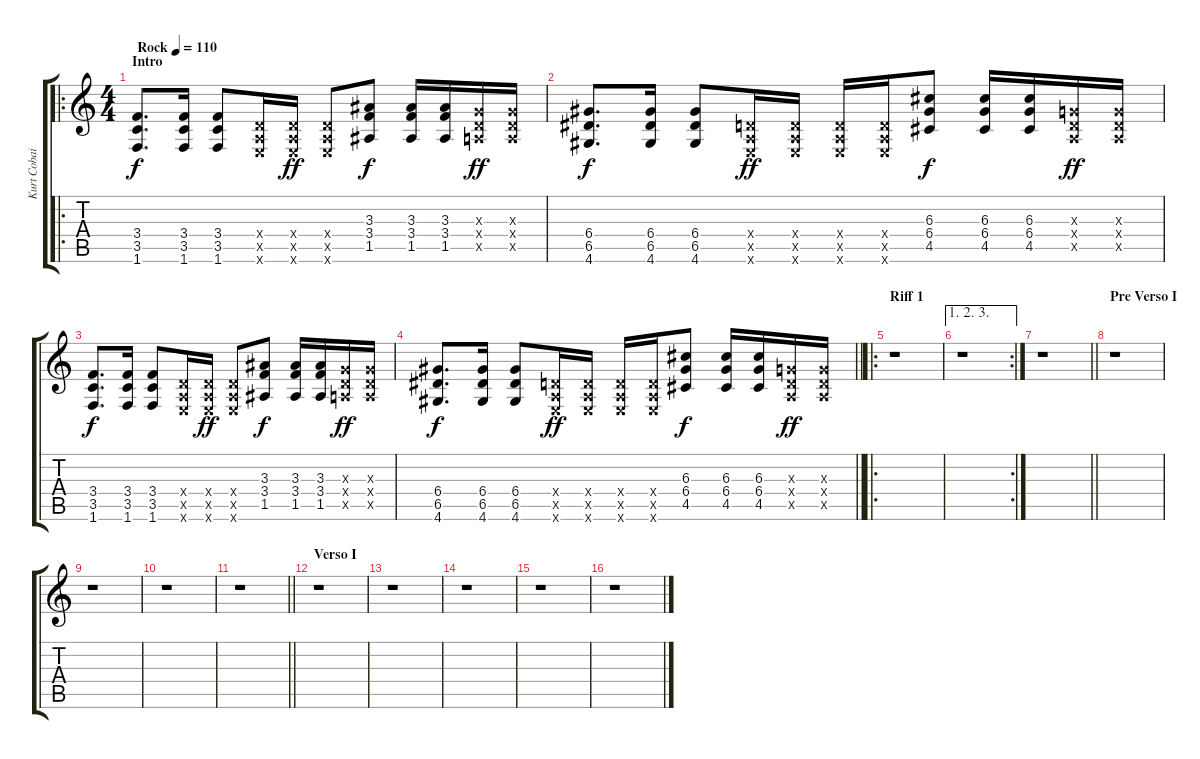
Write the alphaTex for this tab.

\track ("Kurt Cobain (Guitarra 2)" "Kurt Cobai") {instrument electricguitarclean}
\staff {score tabs}
\tuning (E4 B3 G3 D3 A2 E2) {hide}
\ro
\ts (4 4)
\section ("" "Intro")
\tempo (110 "Rock")
\clef g2
\ks c
(3.4 3.5 1.6).8{d dy f instrument electricguitarclean} (3.4 3.5 1.6).16 (3.4 3.5 1.6).8 (0.4{x} 0.5{x} 0.6{x}).16 (0.4{x} 0.5{x} 0.6{x}).16{dy ff} (0.4{x} 0.5{x} 0.6{x}).8 (3.3 3.4 1.5).8{dy f} (3.3 3.4 1.5).16 (3.3 3.4 1.5).16 (0.3{x} 0.4{x} 0.5{x}).16{dy ff} (0.3{x} 0.4{x} 0.5{x}).16 |
(6.4 6.5 4.6).8{d dy f} (6.4 6.5 4.6).16 (6.4 6.5 4.6).8 (0.4{x} 0.5{x} 0.6{x}).16{dy ff} (0.4{x} 0.5{x} 0.6{x}).16 (0.4{x} 0.5{x} 0.6{x}).16 (0.4{x} 0.5{x} 0.6{x}).16 (6.3 6.4 4.5).8{dy f} (6.3 6.4 4.5).16 (6.3 6.4 4.5).16 (0.3{x} 0.4{x} 0.5{x}).16{dy ff} (0.3{x} 0.4{x} 0.5{x}).16 |
(3.4 3.5 1.6).8{d dy f} (3.4 3.5 1.6).16 (3.4 3.5 1.6).8 (0.4{x} 0.5{x} 0.6{x}).16 (0.4{x} 0.5{x} 0.6{x}).16{dy ff} (0.4{x} 0.5{x} 0.6{x}).8 (3.3 3.4 1.5).8{dy f} (3.3 3.4 1.5).16 (3.3 3.4 1.5).16 (0.3{x} 0.4{x} 0.5{x}).16{dy ff} (0.3{x} 0.4{x} 0.5{x}).16 |
\barLineRight lightlight
(6.4 6.5 4.6).8{d dy f} (6.4 6.5 4.6).16 (6.4 6.5 4.6).8 (0.4{x} 0.5{x} 0.6{x}).16{dy ff} (0.4{x} 0.5{x} 0.6{x}).16 (0.4{x} 0.5{x} 0.6{x}).16 (0.4{x} 0.5{x} 0.6{x}).16 (6.3 6.4 4.5).8{dy f} (6.3 6.4 4.5).16 (6.3 6.4 4.5).16 (0.3{x} 0.4{x} 0.5{x}).16{dy ff} (0.3{x} 0.4{x} 0.5{x}).16 |
\ro
\section ("" "Riff 1")
r.1 |
\ae (1 2 3)
\rc 2
r.1 |
\barLineRight lightlight
r.1 |
\section ("" "Pre Verso I")
r.1 |
r.1 |
r.1 |
\barLineRight lightlight
r.1 |
\section ("" "Verso I")
r.1 |
r.1 |
r.1 |
r.1 |
r.1
